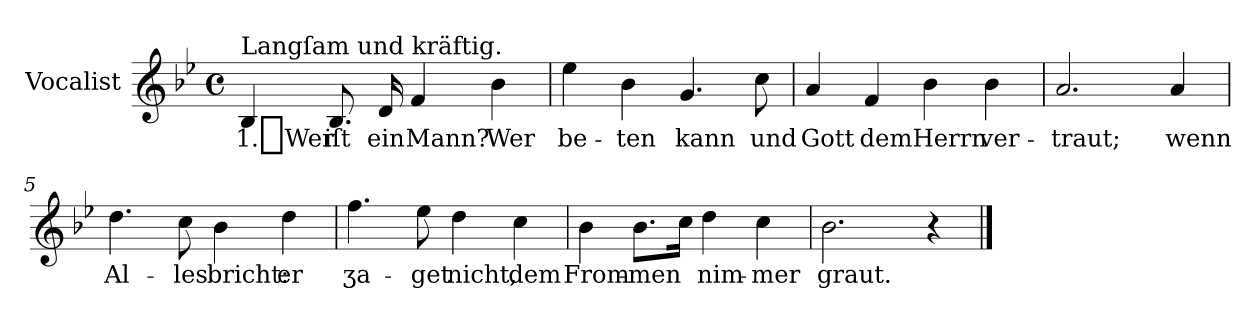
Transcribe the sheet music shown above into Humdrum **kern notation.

**kern	**text
*part1	*part1
*staff1	*staff1
*I"Vocalist	*
*clefG2	*
*k[b-e-]	*
*B-:	*
*M4/4	*
*met(c)	*
=1	=1
!LO:TX:a:t=Langſam und kräftig.	!
4B-	1._Wer
8.B-	iſt
16d	ein
4f	Mann?
4b-	Wer
=2	=2
4ee-	be-
4b-	-ten
4.g	kann
8cc	und
=3	=3
4a	Gott
4f	dem
4b-	Herrn
4b-	ver-
=4	=4
2.a	-traut;
4a	wenn
=5	=5
4.dd	Al-
8cc	-les
4b-	bricht:
4dd	er
=6	=6
4.ff	ʒa-
8ee-	-get
4dd	nicht,
4cc	dem
=7	=7
4b-	From-
8.b-L	-men
16ccJk	.
4dd	nim-
4cc	-mer
=8	=8
2.b-	graut.
4r	.
==	==
*-	*-
